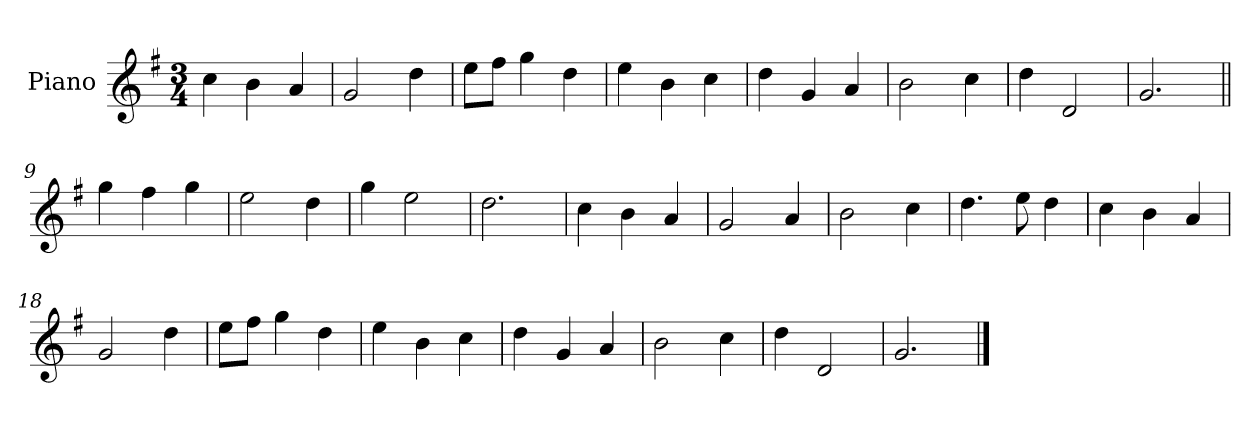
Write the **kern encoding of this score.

**kern
*part1
*staff1
*I"Piano
*I'Pno.
*clefG2
*k[f#]
*M3/4
=1
4cc\
4b\
4a/
=2
2g/
4dd\
=3
8ee\L
8ff#\J
4gg\
4dd\
=4
4ee\
4b\
4cc\
=5
4dd\
4g/
4a/
=6
2b\
4cc\
=7
4dd\
2d/
=8
2.g/
=9||
4gg\
4ff#\
4gg\
=10
2ee\
4dd\
=11
4gg\
2ee\
=12
2.dd\
=13
4cc\
4b\
4a/
=14
2g/
4a/
=15
2b\
4cc\
=16
4.dd\
8ee\
4dd\
=17
4cc\
4b\
4a/
=18
2g/
4dd\
=19
8ee\L
8ff#\J
4gg\
4dd\
=20
4ee\
4b\
4cc\
=21
4dd\
4g/
4a/
=22
2b\
4cc\
=23
4dd\
2d/
=24
2.g/
==
*-
